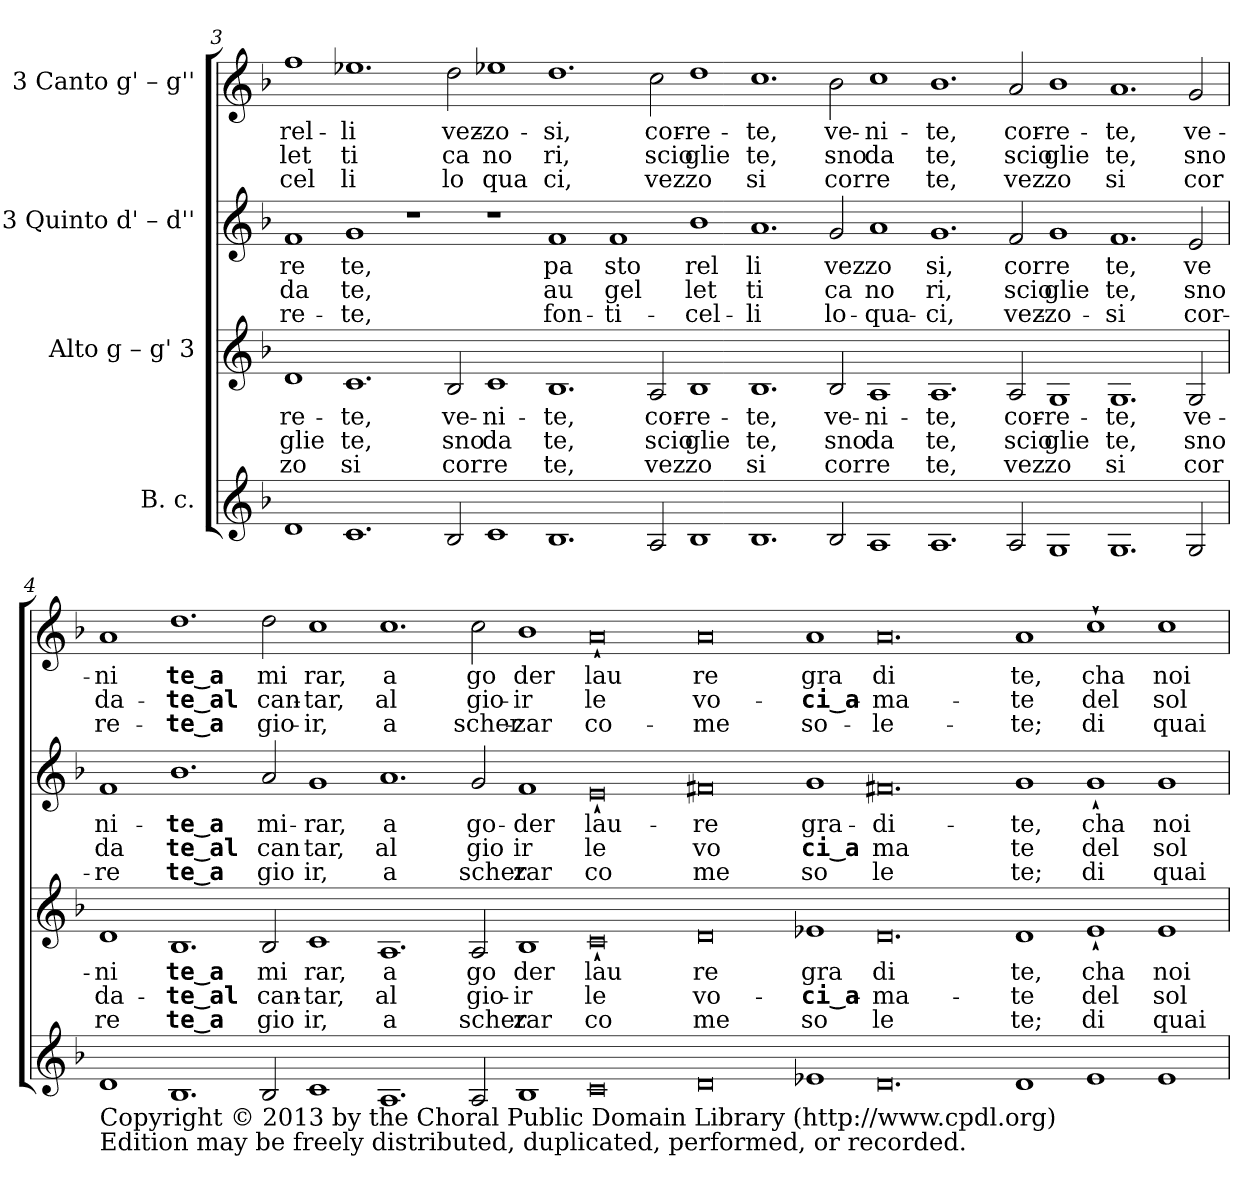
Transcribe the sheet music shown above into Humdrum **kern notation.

**kern	**kern	**text	**text	**text	**kern	**text	**text	**text	**kern	**text	**text	**text
*part4	*part3	*part3	*part3	*part3	*part2	*part2	*part2	*part2	*part1	*part1	*part1	*part1
*staff4	*staff3	*staff3	*staff3	*staff3	*staff2	*staff2	*staff2	*staff2	*staff1	*staff1	*staff1	*staff1
*I"B. c.	*I"Alto  g – g'  3	*	*	*	*I"3  Quinto  d' – d''	*	*	*	*I"3  Canto  g' – g''	*	*	*
!!LO:LB:g=z
*clefG2	*clefG2	*	*	*	*clefG2	*	*	*	*clefG2	*	*	*
*k[b-]	*k[b-]	*	*	*	*k[b-]	*	*	*	*k[b-]	*	*	*
*F:	*F:	*	*	*	*F:	*	*	*	*F:	*	*	*
=3	=3	=3	=3	=3	=3	=3	=3	=3	=3	=3	=3	=3
!	!	!LO:LY:b:cj	!LO:LY:b:cj	!LO:LY:b:cj	!	!LO:LY:b:cj	!LO:LY:b:cj	!LO:LY:b:cj	!	!LO:LY:b:rj	!LO:LY:b:rj	!LO:LY:b:rj
1d	1d	re-	-glie	zo	1f	-re	da	re-	1ff	rel-	-let	cel
!	!	!LO:LY:b:cj	!LO:LY:b:cj	!LO:LY:b:cj	!	!LO:LY:b:cj	!LO:LY:b:cj	!LO:LY:b:cj	!	!LO:LY:b:rj	!LO:LY:b:rj	!LO:LY:b:rj
1.c	1.c	te,	te,	si	1g	-te,	te,	te,	1.ee-X	li	ti	li
.	.	.	.	.	1r	.	.	.	.	.	.	.
!	!	!LO:LY:b:cj	!LO:LY:b:cj	!LO:LY:b:cj	!	!	!	!	!	!LO:LY:b:rj	!LO:LY:b:rj	!LO:LY:b:rj
2B-/	2B-/	ve-	-sno	cor	.	.	.	.	2dd\	vez-	-ca	lo
!	!	!LO:LY:b:cj	!LO:LY:b:cj	!LO:LY:b:cj	!	!	!	!	!	!LO:LY:b:rj	!LO:LY:b:rj	!LO:LY:b:rj
1c	1c	ni-	-da	re	1r	.	.	.	1ee-X	zo-	-no	qua
!	!	!LO:LY:b:cj	!LO:LY:b:cj	!LO:LY:b:cj	!	!LO:LY:b:cj	!LO:LY:b:cj	!LO:LY:b:cj	!	!LO:LY:b:rj	!LO:LY:b:rj	!LO:LY:b:rj
1.B-	1.B-	te,	te,	te,	1f	pa	au	fon-	1.dd	si,	ri,	ci,
!	!	!	!	!	!	!LO:LY:b:cj	!LO:LY:b:cj	!LO:LY:b:cj	!	!	!	!
.	.	.	.	.	1f	-sto	gel	ti-	.	.	.	.
!	!	!LO:LY:b:cj	!LO:LY:b:cj	!LO:LY:b:cj	!	!	!	!	!	!LO:LY:b:rj	!LO:LY:b:rj	!LO:LY:b:rj
2A/	2A/	cor-	-scio	vez	.	.	.	.	2cc\	cor-	-scio	vez
!	!	!LO:LY:b:cj	!LO:LY:b:cj	!LO:LY:b:cj	!	!LO:LY:b:cj	!LO:LY:b:cj	!LO:LY:b:cj	!	!LO:LY:b:rj	!LO:LY:b:rj	!LO:LY:b:rj
1B-	1B-	re-	-glie	zo	1b-	-rel	let	cel-	1dd	re-	-glie	zo
!	!	!LO:LY:b:cj	!LO:LY:b:cj	!LO:LY:b:cj	!	!LO:LY:b:cj	!LO:LY:b:cj	!LO:LY:b:cj	!	!LO:LY:b:rj	!LO:LY:b:rj	!LO:LY:b:rj
1.B-	1.B-	te,	te,	si	1.a	-li	ti	li	1.cc	te,	te,	si
!	!	!LO:LY:b:cj	!LO:LY:b:cj	!LO:LY:b:cj	!	!LO:LY:b:cj	!LO:LY:b:cj	!LO:LY:b:cj	!	!LO:LY:b:rj	!LO:LY:b:rj	!LO:LY:b:rj
2B-/	2B-/	ve-	-sno	cor	2g/	vez	ca	lo-	2b-\	ve-	-sno	cor
!	!	!LO:LY:b:cj	!LO:LY:b:cj	!LO:LY:b:cj	!	!LO:LY:b:cj	!LO:LY:b:cj	!LO:LY:b:cj	!	!LO:LY:b:rj	!LO:LY:b:rj	!LO:LY:b:rj
1A	1A	ni-	-da	re	1a	-zo	no	qua-	1cc	ni-	-da	re
!	!	!LO:LY:b:cj	!LO:LY:b:cj	!LO:LY:b:cj	!	!LO:LY:b:cj	!LO:LY:b:cj	!LO:LY:b:cj	!	!LO:LY:b:rj	!LO:LY:b:rj	!LO:LY:b:rj
1.A	1.A	te,	te,	te,	1.g	-si,	ri,	ci,	1.b-	te,	te,	te,
!	!	!LO:LY:b:cj	!LO:LY:b:cj	!LO:LY:b:cj	!	!LO:LY:b:cj	!LO:LY:b:cj	!LO:LY:b:cj	!	!LO:LY:b:rj	!LO:LY:b:rj	!LO:LY:b:rj
2A/	2A/	cor-	-scio	vez	2f/	cor	scio	vez-	2a/	cor-	-scio	vez
!	!	!LO:LY:b:cj	!LO:LY:b:cj	!LO:LY:b:cj	!	!LO:LY:b:cj	!LO:LY:b:cj	!LO:LY:b:cj	!	!LO:LY:b:rj	!LO:LY:b:rj	!LO:LY:b:rj
1G	1G	re-	-glie	zo	1g	-re	glie	zo-	1b-	re-	-glie	zo
!	!	!LO:LY:b:cj	!LO:LY:b:cj	!LO:LY:b:cj	!	!LO:LY:b:cj	!LO:LY:b:cj	!LO:LY:b:cj	!	!LO:LY:b:rj	!LO:LY:b:rj	!LO:LY:b:rj
1.G	1.G	te,	te,	si	1.f	-te,	te,	si	1.a	te,	te,	si
!	!	!LO:LY:b:cj	!LO:LY:b:cj	!LO:LY:b:cj	!	!LO:LY:b:cj	!LO:LY:b:cj	!LO:LY:b:cj	!	!LO:LY:b:rj	!LO:LY:b:rj	!LO:LY:b:rj
2G/	2G/	ve-	-sno	cor	2e/	ve	sno	cor-	2g/	ve-	-sno	cor
!!LO:PB:g=z
=4	=4	=4	=4	=4	=4	=4	=4	=4	=4	=4	=4	=4
!LO:TX:b:t=Copyright © 2013 by the Choral Public Domain Library (http&colon;//www.cpdl.org)	!	!	!	!	!	!	!	!	!	!	!	!
!LO:TX:b:t=Edition may be freely distributed, duplicated, performed, or recorded.	!	!	!	!	!	!	!	!	!	!	!	!
!	!	!LO:LY:b:cj	!LO:LY:b:cj	!LO:LY:b:cj	!	!LO:LY:b:cj	!LO:LY:b:cj	!LO:LY:b:cj	!	!LO:LY:b:rj	!LO:LY:b:rj	!LO:LY:b:rj
1d	1d	ni	da-	-re	1f	-ni-	-da	re	1a	ni	da-	-re-
!	!	!LO:LY:b:cj	!LO:LY:b:cj	!LO:LY:b:cj	!	!LO:LY:b:cj	!LO:LY:b:cj	!LO:LY:b:cj	!	!LO:LY:b:rj	!LO:LY:b:rj	!LO:LY:b:rj
1.B-	1.B-	te‿a	te‿al	te‿a	1.b-	te‿a	te‿al	te‿a	1.dd	-te‿a	te‿al	te‿a
!	!	!LO:LY:b:cj	!LO:LY:b:cj	!LO:LY:b:cj	!	!LO:LY:b:cj	!LO:LY:b:cj	!LO:LY:b:cj	!	!LO:LY:b:rj	!LO:LY:b:rj	!LO:LY:b:rj
2B-/	2B-/	mi	can-	-gio	2a/	mi-	-can	gio	2dd\	mi	can-	-gio-
!	!	!LO:LY:b:cj	!LO:LY:b:cj	!LO:LY:b:cj	!	!LO:LY:b:cj	!LO:LY:b:cj	!LO:LY:b:cj	!	!LO:LY:b:rj	!LO:LY:b:rj	!LO:LY:b:rj
1c	1c	rar,	tar,	ir,	1g	rar,	tar,	ir,	1cc	-rar,	tar,	ir,
!	!	!LO:LY:b:cj	!LO:LY:b:cj	!LO:LY:b:cj	!	!LO:LY:b:cj	!LO:LY:b:cj	!LO:LY:b:cj	!	!LO:LY:b:rj	!LO:LY:b:rj	!LO:LY:b:rj
1.A	1.A	a	al	a	1.a	a	al	a	1.cc	a	al	a
!	!	!LO:LY:b:cj	!LO:LY:b:cj	!LO:LY:b:cj	!	!LO:LY:b:cj	!LO:LY:b:cj	!LO:LY:b:cj	!	!LO:LY:b:rj	!LO:LY:b:rj	!LO:LY:b:rj
2A/	2A/	go	gio-	-scher	2g/	go-	-gio	scher	2cc\	go	gio-	-scher-
!	!	!LO:LY:b:cj	!LO:LY:b:cj	!LO:LY:b:cj	!	!LO:LY:b:cj	!LO:LY:b:cj	!LO:LY:b:cj	!	!LO:LY:b:rj	!LO:LY:b:rj	!LO:LY:b:rj
1B-	1B-	der	ir	zar	1f	der	ir	zar	1b-	-der	ir	zar
!	!	!LO:LY:b:cj	!LO:LY:b:cj	!LO:LY:b:cj	!	!LO:LY:b:cj	!LO:LY:b:cj	!LO:LY:b:cj	!	!LO:LY:b:rj	!LO:LY:b:rj	!LO:LY:b:rj
0c	0c`<	lau	le	co	0e`<	lau-	-le	co	0a`<	lau	le	co-
!	!	!LO:LY:b:cj	!LO:LY:b:cj	!LO:LY:b:cj	!	!LO:LY:b:cj	!LO:LY:b:cj	!LO:LY:b:cj	!	!LO:LY:b:rj	!LO:LY:b:rj	!LO:LY:b:rj
0d	0d	re	vo-	-me	0f#X	re	vo	me	0a	-re	vo-	-me
!	!	!LO:LY:b:cj	!LO:LY:b:cj	!LO:LY:b:cj	!	!LO:LY:b:cj	!LO:LY:b:cj	!LO:LY:b:cj	!	!LO:LY:b:rj	!LO:LY:b:rj	!LO:LY:b:rj
1e-X	1e-X	gra	ci‿a-	-so	1g	gra-	-ci‿a	so	1a	gra	ci‿a-	-so-
!	!	!LO:LY:b:cj	!LO:LY:b:cj	!LO:LY:b:cj	!	!LO:LY:b:cj	!LO:LY:b:cj	!LO:LY:b:cj	!	!LO:LY:b:rj	!LO:LY:b:rj	!LO:LY:b:rj
0.d	0.d	di	ma-	-le	0.f#X	di-	-ma	le	0.a	-di	ma-	-le-
!	!	!LO:LY:b:cj	!LO:LY:b:cj	!LO:LY:b:cj	!	!LO:LY:b:cj	!LO:LY:b:cj	!LO:LY:b:cj	!	!LO:LY:b:rj	!LO:LY:b:rj	!LO:LY:b:rj
1d	1d	te,	te	te;	1g	te,	te	te;	1a	-te,	te	te;
!	!	!LO:LY:b:cj	!LO:LY:b:cj	!LO:LY:b:cj	!	!LO:LY:b:cj	!LO:LY:b:cj	!LO:LY:b:cj	!	!LO:LY:b:rj	!LO:LY:b:rj	!LO:LY:b:rj
1e-	1e-`<	cha	del	di	1g`<	cha	del	di	1cc`<	cha	del	di
!	!	!LO:LY:b:cj	!LO:LY:b:cj	!LO:LY:b:cj	!	!LO:LY:b:cj	!LO:LY:b:cj	!LO:LY:b:cj	!	!LO:LY:b:rj	!LO:LY:b:rj	!LO:LY:b:rj
1e-	1e-	noi	sol	quai	1g	noi	sol	quai	1cc	noi	sol	quai
=	=	=	=	=	=	=	=	=	=	=	=	=
*-	*-	*-	*-	*-	*-	*-	*-	*-	*-	*-	*-	*-
